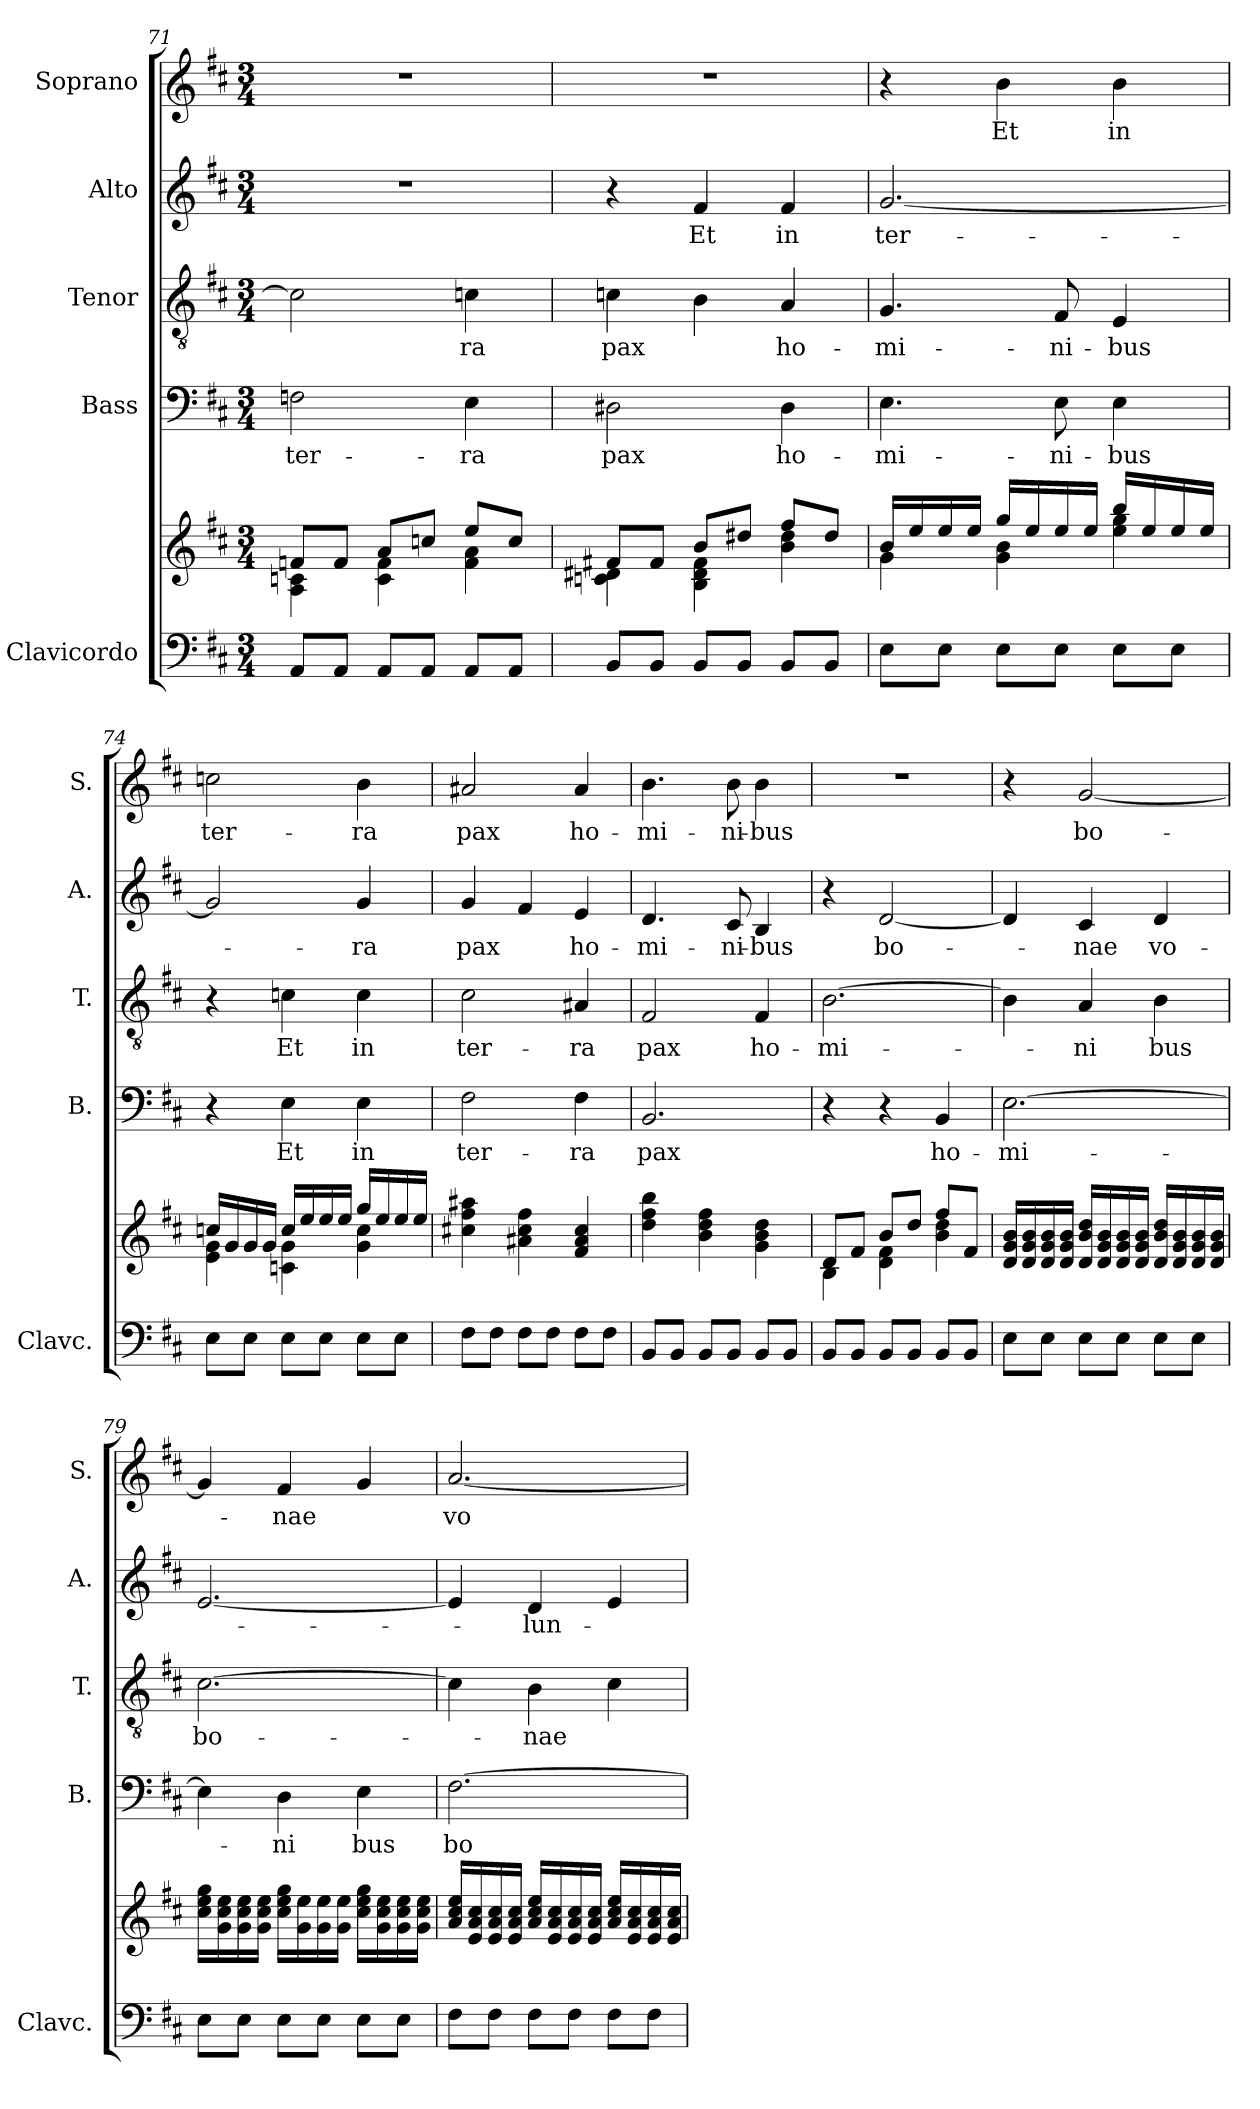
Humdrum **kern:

**kern	**kern	**kern	**text	**kern	**text	**kern	**text	**kern	**text
*part5	*part5	*part4	*part4	*part3	*part3	*part2	*part2	*part1	*part1
*staff6	*staff5	*staff4	*staff4	*staff3	*staff3	*staff2	*staff2	*staff1	*staff1
*I"Clavicordo	*	*I"Bass	*	*I"Tenor	*	*I"Alto	*	*I"Soprano	*
*I'Clavc.	*	*I'B.	*	*I'T.	*	*I'A.	*	*I'S.	*
*clefF4	*clefG2	*clefF4	*	*clefGv2	*	*clefG2	*	*clefG2	*
*k[f#c#]	*k[f#c#]	*k[f#c#]	*	*k[f#c#]	*	*k[f#c#]	*	*k[f#c#]	*
*M3/4	*M3/4	*M3/4	*	*M3/4	*	*M3/4	*	*M3/4	*
=71	=71	=71	=71	=71	=71	=71	=71	=71	=71
*	*^	*	*	*	*	*	*	*	*
!	!	!	!	!LO:LY:b	!	!	!	!	!	!
8AA/L	8fn/L	4A\ 4cn\	2Fn\	ter-	2c\]	.	2.r	.	2.r	.
8AA/J	8f/J	.	.	.	.	.	.	.	.	.
8AA/L	8a/L	4c\ 4f\	.	.	.	.	.	.	.	.
8AA/J	8ccn/J	.	.	.	.	.	.	.	.	.
!	!	!	!	!LO:LY:b	!	!LO:LY:b	!	!	!	!
8AA/L	8ee/L	4f\ 4a\	4E\	-ra	4cn\	-ra	.	.	.	.
8AA/J	8cc/J	.	.	.	.	.	.	.	.	.
=72	=72	=72	=72	=72	=72	=72	=72	=72	=72	=72
!	!	!	!	!LO:LY:b	!	!LO:LY:b	!	!	!	!
8BB/L	8f#X/L	4cn\ 4d#X\	2D#X\	pax	4cn\	pax	4r	.	2.r	.
8BB/J	8f#/J	.	.	.	.	.	.	.	.	.
!	!	!	!	!	!	!	!	!LO:LY:b	!	!
8BB/L	8b/L	4B\ 4d#\ 4f#\	.	.	4B\	.	4f#/	Et	.	.
8BB/J	8dd#X/J	.	.	.	.	.	.	.	.	.
!	!	!	!	!LO:LY:b	!	!LO:LY:b	!	!LO:LY:b	!	!
8BB/L	8ff#/L	4b\ 4dd#\	4D#\	ho-	4A/	ho-	4f#/	in	.	.
8BB/J	8dd#/J	.	.	.	.	.	.	.	.	.
!!LO:LB:g=z
=73	=73	=73	=73	=73	=73	=73	=73	=73	=73	=73
!	!	!	!	!LO:LY:b	!	!LO:LY:b	!	!LO:LY:b	!	!
8E\L	16b/LL	4g\	4.E\	-mi-	4.G/	-mi-	[2.g/	ter-	4r	.
.	16ee/	.	.	.	.	.	.	.	.	.
8E\J	16ee/	.	.	.	.	.	.	.	.	.
.	16ee/JJ	.	.	.	.	.	.	.	.	.
!	!	!	!	!	!	!	!	!	!	!LO:LY:b
8E\L	16gg/LL	4g\ 4b\	.	.	.	.	.	.	4b\	Et
.	16ee/	.	.	.	.	.	.	.	.	.
!	!	!	!	!LO:LY:b	!	!LO:LY:b	!	!	!	!
8E\J	16ee/	.	8E\	-ni-	8F#/	-ni-	.	.	.	.
.	16ee/JJ	.	.	.	.	.	.	.	.	.
!	!	!	!	!LO:LY:b	!	!LO:LY:b	!	!	!	!LO:LY:b
8E\L	16bb/LL	4ee\ 4gg\	4E\	-bus	4E/	-bus	.	.	4b\	in
.	16ee/	.	.	.	.	.	.	.	.	.
8E\J	16ee/	.	.	.	.	.	.	.	.	.
.	16ee/JJ	.	.	.	.	.	.	.	.	.
=74	=74	=74	=74	=74	=74	=74	=74	=74	=74	=74
!	!	!	!	!	!	!	!	!	!	!LO:LY:b
8E\L	16ccn/LL	4e\ 4g\	4r	.	4r	.	2g/]	.	2ccn\	ter-
.	16g/	.	.	.	.	.	.	.	.	.
8E\J	16g/	.	.	.	.	.	.	.	.	.
.	16g/JJ	.	.	.	.	.	.	.	.	.
!	!	!	!	!LO:LY:b	!	!LO:LY:b	!	!	!	!
8E\L	16cc/LL	4cn\ 4g\	4E\	Et	4cn\	Et	.	.	.	.
.	16ee/	.	.	.	.	.	.	.	.	.
8E\J	16ee/	.	.	.	.	.	.	.	.	.
.	16ee/JJ	.	.	.	.	.	.	.	.	.
!	!	!	!	!LO:LY:b	!	!LO:LY:b	!	!LO:LY:b	!	!LO:LY:b
8E\L	16gg/LL	4g\ 4cc\	4E\	in	4c\	in	4g/	-ra	4b\	-ra
.	16ee/	.	.	.	.	.	.	.	.	.
8E\J	16ee/	.	.	.	.	.	.	.	.	.
.	16ee/JJ	.	.	.	.	.	.	.	.	.
*	*v	*v	*	*	*	*	*	*	*	*
=75	=75	=75	=75	=75	=75	=75	=75	=75	=75
!	!	!	!LO:LY:b	!	!LO:LY:b	!	!LO:LY:b	!	!LO:LY:b
8F#\L	4cc#X\ 4ff#\ 4aa#X\	2F#\	ter-	2c#\	ter-	4g/	pax	2a#X/	pax
8F#\J	.	.	.	.	.	.	.	.	.
8F#\L	4a#X\ 4cc#\ 4ff#\	.	.	.	.	4f#/	.	.	.
8F#\J	.	.	.	.	.	.	.	.	.
!	!	!	!LO:LY:b	!	!LO:LY:b	!	!LO:LY:b	!	!LO:LY:b
8F#\L	4f#/ 4a#/ 4cc#/	4F#\	-ra	4A#X/	-ra	4e/	ho-	4a#/	ho-
8F#\J	.	.	.	.	.	.	.	.	.
=76	=76	=76	=76	=76	=76	=76	=76	=76	=76
!	!	!	!LO:LY:b	!	!LO:LY:b	!	!LO:LY:b	!	!LO:LY:b
8BB/L	4dd\ 4ff#\ 4bb\	2.BB/	pax	2F#/	pax	4.d/	-mi-	4.b\	-mi-
8BB/J	.	.	.	.	.	.	.	.	.
8BB/L	4b\ 4dd\ 4ff#\	.	.	.	.	.	.	.	.
!	!	!	!	!	!	!	!LO:LY:b	!	!LO:LY:b
8BB/J	.	.	.	.	.	8c#/	-ni-	8b\	-ni-
!	!	!	!	!	!LO:LY:b	!	!LO:LY:b	!	!LO:LY:b
8BB/L	4g\ 4b\ 4dd\	.	.	4F#/	ho-	4B/	-bus	4b\	-bus
8BB/J	.	.	.	.	.	.	.	.	.
=77	=77	=77	=77	=77	=77	=77	=77	=77	=77
*	*^	*	*	*	*	*	*	*	*
!	!	!	!	!	!	!LO:LY:b	!	!	!	!
8BB/L	8d/L	4B\	4r	.	[2.B\	-mi-	4r	.	2.r	.
8BB/J	8f#/J	.	.	.	.	.	.	.	.	.
!	!	!	!	!	!	!	!	!LO:LY:b	!	!
8BB/L	8b/L	4d\ 4f#\	4r	.	.	.	[2d/	bo-	.	.
8BB/J	8dd/J	.	.	.	.	.	.	.	.	.
!	!	!	!	!LO:LY:b	!	!	!	!	!	!
8BB/L	8ff#/L	4b\ 4dd\	4BB/	ho-	.	.	.	.	.	.
8BB/J	8f#/J	.	.	.	.	.	.	.	.	.
*	*v	*v	*	*	*	*	*	*	*	*
!!LO:PB:g=z
=78	=78	=78	=78	=78	=78	=78	=78	=78	=78
!	!	!	!LO:LY:b	!	!	!	!	!	!
8E\L	16d/ 16g/ 16b/LL	[2.E\	-mi-	4B\]	.	4d/]	.	4r	.
.	16d/ 16g/ 16b/	.	.	.	.	.	.	.	.
8E\J	16d/ 16g/ 16b/	.	.	.	.	.	.	.	.
.	16d/ 16g/ 16b/JJ	.	.	.	.	.	.	.	.
!	!	!	!	!	!LO:LY:b	!	!LO:LY:b	!	!LO:LY:b
8E\L	16d/ 16b/ 16dd/LL	.	.	4A/	-ni	4c#/	-nae	[2g/	bo-
.	16d/ 16g/ 16b/	.	.	.	.	.	.	.	.
8E\J	16d/ 16g/ 16b/	.	.	.	.	.	.	.	.
.	16d/ 16g/ 16b/JJ	.	.	.	.	.	.	.	.
!	!	!	!	!	!LO:LY:b	!	!LO:LY:b	!	!
8E\L	16d/ 16b/ 16dd/LL	.	.	4B\	bus	4d/	vo-	.	.
.	16d/ 16g/ 16b/	.	.	.	.	.	.	.	.
8E\J	16d/ 16g/ 16b/	.	.	.	.	.	.	.	.
.	16d/ 16g/ 16b/JJ	.	.	.	.	.	.	.	.
=79	=79	=79	=79	=79	=79	=79	=79	=79	=79
!	!	!	!	!	!LO:LY:b	!	!	!	!
8E\L	16cc#\ 16ee\ 16gg\LL	4E\]	.	[2.c#\	bo-	[2.e/	.	4g/]	.
.	16g\ 16cc#\ 16ee\	.	.	.	.	.	.	.	.
8E\J	16g\ 16cc#\ 16ee\	.	.	.	.	.	.	.	.
.	16g\ 16cc#\ 16ee\JJ	.	.	.	.	.	.	.	.
!	!	!	!LO:LY:b	!	!	!	!	!	!LO:LY:b
8E\L	16cc#\ 16ee\ 16gg\LL	4D\	-ni	.	.	.	.	4f#/	-nae
.	16g\ 16ee\	.	.	.	.	.	.	.	.
8E\J	16g\ 16ee\	.	.	.	.	.	.	.	.
.	16g\ 16ee\JJ	.	.	.	.	.	.	.	.
!	!	!	!LO:LY:b	!	!	!	!	!	!
8E\L	16cc#\ 16ee\ 16gg\LL	4E\	bus	.	.	.	.	4g/	.
.	16g\ 16cc#\ 16ee\	.	.	.	.	.	.	.	.
8E\J	16g\ 16cc#\ 16ee\	.	.	.	.	.	.	.	.
.	16g\ 16cc#\ 16ee\JJ	.	.	.	.	.	.	.	.
=80	=80	=80	=80	=80	=80	=80	=80	=80	=80
!	!	!	!LO:LY:b	!	!	!	!	!	!LO:LY:b
8F#\L	16a/ 16cc#/ 16ee/LL	[2.F#\	bo-	4c#\]	.	4e/]	.	[2.a/	vo-
.	16e/ 16a/ 16cc#/	.	.	.	.	.	.	.	.
8F#\J	16e/ 16a/ 16cc#/	.	.	.	.	.	.	.	.
.	16e/ 16a/ 16cc#/JJ	.	.	.	.	.	.	.	.
!	!	!	!	!	!LO:LY:b	!	!LO:LY:b	!	!
8F#\L	16a/ 16cc#/ 16ee/LL	.	.	4B\	-nae	4d/	-lun-	.	.
.	16e/ 16a/ 16cc#/	.	.	.	.	.	.	.	.
8F#\J	16e/ 16a/ 16cc#/	.	.	.	.	.	.	.	.
.	16e/ 16a/ 16cc#/JJ	.	.	.	.	.	.	.	.
8F#\L	16a/ 16cc#/ 16ee/LL	.	.	4c#\	.	4e/	.	.	.
.	16e/ 16a/ 16cc#/	.	.	.	.	.	.	.	.
8F#\J	16e/ 16a/ 16cc#/	.	.	.	.	.	.	.	.
.	16e/ 16a/ 16cc#/JJ	.	.	.	.	.	.	.	.
=	=	=	=	=	=	=	=	=	=
*-	*-	*-	*-	*-	*-	*-	*-	*-	*-
